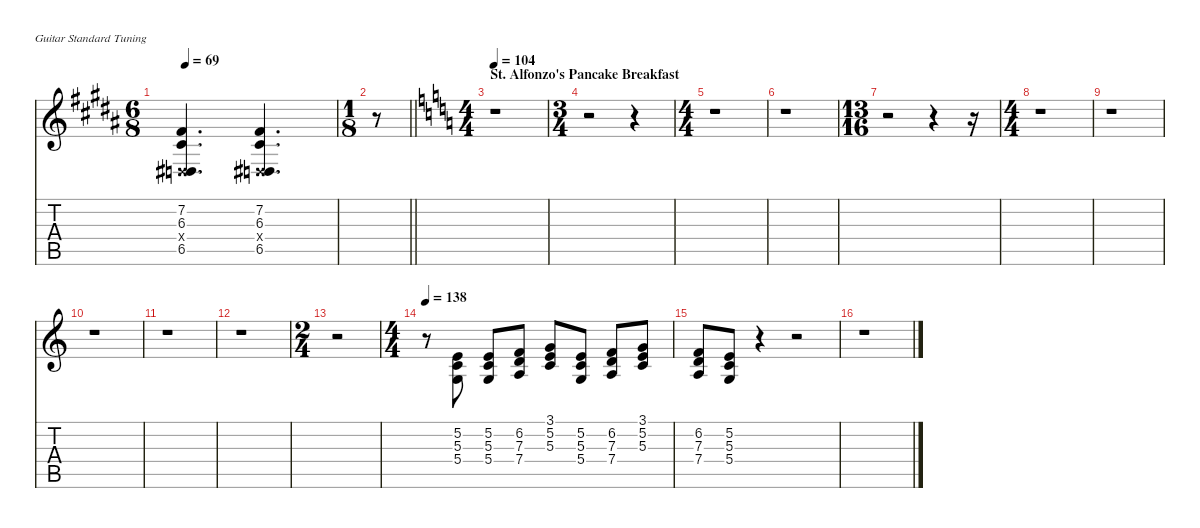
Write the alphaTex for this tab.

\defaultSystemsLayout 4
\hideDynamics
\bracketExtendMode nobrackets
\singleTrackTrackNamePolicy hidden
\multiTrackTrackNamePolicy hidden
\firstSystemTrackNameMode fullname
\firstSystemTrackNameOrientation horizontal
\otherSystemsTrackNameOrientation horizontal
\track ("Keyboard" "clav.") {instrument clavinet}
\staff {score tabs}
\tuning (E4 B3 G3 D3 A2 E2)
\ts (6 8)
\tempo 69
\clef g2
\ks b
(7.2{acc #} 6.3{acc #} 0.4{x acc forcenatural} 6.5{acc #}).4{d dy fff beam Up} (7.2{acc #} 6.3{acc #} 0.4{x acc forcenatural} 6.5{acc #}).4{d beam Up} |
\ts (1 8)
\barLineRight lightlight
r.8{beam Down} |
\ts (4 4)
\section ("" "St. Alfonzo's Pancake Breakfast")
\tempo 104
\ks c
r.1{beam Down} |
\ts (3 4)
r.2{beam Down} r.4{beam Down} |
\ts (4 4)
r.1{beam Down} |
r.1{beam Down} |
\ts (13 16)
r.2{beam Down} r.4{beam Down} r.16{beam Down} |
\ts (4 4)
r.1{beam Down} |
r.1{beam Down} |
r.1{beam Down} |
r.1{beam Down} |
r.1{beam Down} |
\ts (2 4)
r.2{beam Down} |
\ts (4 4)
\tempo 138
r.8{instrument electricgrandpiano beam Down} (5.2 5.3 5.4).8{beam Up} (5.2 5.3 5.4).8{beam Up} (6.2 7.3 7.4).8{beam Up} (3.1 5.2 5.3).8{beam Up} (5.2 5.3 5.4).8{beam Up} (6.2 7.3 7.4).8{beam Up} (3.1 5.2 5.3).8{beam Up} |
(6.2 7.3 7.4).8{beam Up} (5.2 5.3 5.4).8{beam Up} r.4{beam Up} r.2{beam Up} |
r.1{beam Down}
